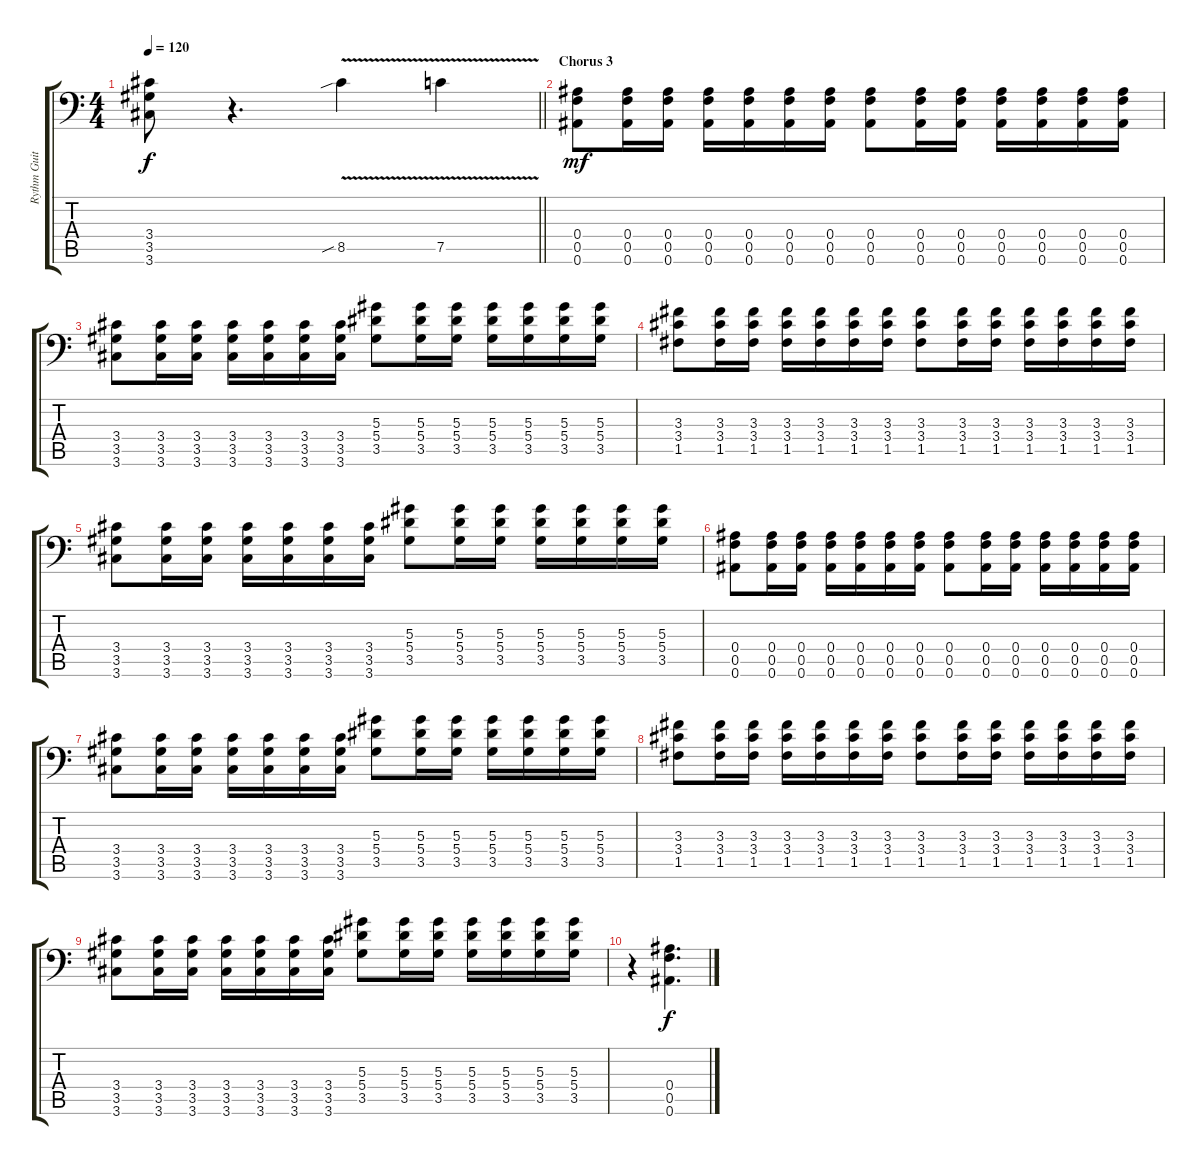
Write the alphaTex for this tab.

\track ("Rythm Guitar 1" "Rythm Guit") {instrument distortionguitar}
\staff {score tabs}
\tuning (C4 G3 Eb3 Bb2 F2 Bb1) {hide}
\ts (4 4)
\tempo 120
\clef f4
\barLineRight lightlight
\ks c
(3.4 3.5 3.6).8{dy f volume 13 instrument distortionguitar} r.4{d} 8.5{v sib}.4 7.5{v}.4 |
\section ("" "Chorus 3")
(0.4 0.5 0.6).8{dy mf beam merge} (0.4 0.5 0.6).16 (0.4 0.5 0.6).16 (0.4 0.5 0.6).16 (0.4 0.5 0.6).16 (0.4 0.5 0.6).16{beam merge} (0.4 0.5 0.6).16 (0.4 0.5 0.6).8{beam merge} (0.4 0.5 0.6).16 (0.4 0.5 0.6).16 (0.4 0.5 0.6).16 (0.4 0.5 0.6).16{beam merge} (0.4 0.5 0.6).16{beam merge} (0.4 0.5 0.6).16 |
(3.4 3.5 3.6).8 (3.4 3.5 3.6).16{beam merge} (3.4 3.5 3.6).16 (3.4 3.5 3.6).16 (3.4 3.5 3.6).16 (3.4 3.5 3.6).16{beam merge} (3.4 3.5 3.6).16 (5.3 5.4 3.5).8 (5.3 5.4 3.5).16 (5.3 5.4 3.5).16 (5.3 5.4 3.5).16 (5.3 5.4 3.5).16 (5.3 5.4 3.5).16{beam merge} (5.3 5.4 3.5).16 |
(3.3 3.4 1.5).8{beam merge} (3.3 3.4 1.5).16 (3.3 3.4 1.5).16 (3.3 3.4 1.5).16 (3.3 3.4 1.5).16{beam merge} (3.3 3.4 1.5).16{beam merge} (3.3 3.4 1.5).16 (3.3 3.4 1.5).8 (3.3 3.4 1.5).16 (3.3 3.4 1.5).16 (3.3 3.4 1.5).16 (3.3 3.4 1.5).16{beam merge} (3.3 3.4 1.5).16{beam merge} (3.3 3.4 1.5).16 |
(3.4 3.5 3.6).8 (3.4 3.5 3.6).16{beam merge} (3.4 3.5 3.6).16 (3.4 3.5 3.6).16 (3.4 3.5 3.6).16 (3.4 3.5 3.6).16{beam merge} (3.4 3.5 3.6).16 (5.3 5.4 3.5).8 (5.3 5.4 3.5).16 (5.3 5.4 3.5).16 (5.3 5.4 3.5).16 (5.3 5.4 3.5).16 (5.3 5.4 3.5).16 (5.3 5.4 3.5).16 |
(0.4 0.5 0.6).8{beam merge} (0.4 0.5 0.6).16 (0.4 0.5 0.6).16 (0.4 0.5 0.6).16 (0.4 0.5 0.6).16 (0.4 0.5 0.6).16{beam merge} (0.4 0.5 0.6).16 (0.4 0.5 0.6).8{beam merge} (0.4 0.5 0.6).16 (0.4 0.5 0.6).16 (0.4 0.5 0.6).16 (0.4 0.5 0.6).16{beam merge} (0.4 0.5 0.6).16{beam merge} (0.4 0.5 0.6).16 |
(3.4 3.5 3.6).8 (3.4 3.5 3.6).16{beam merge} (3.4 3.5 3.6).16 (3.4 3.5 3.6).16 (3.4 3.5 3.6).16 (3.4 3.5 3.6).16{beam merge} (3.4 3.5 3.6).16 (5.3 5.4 3.5).8 (5.3 5.4 3.5).16 (5.3 5.4 3.5).16 (5.3 5.4 3.5).16 (5.3 5.4 3.5).16 (5.3 5.4 3.5).16{beam merge} (5.3 5.4 3.5).16 |
(3.3 3.4 1.5).8{beam merge} (3.3 3.4 1.5).16 (3.3 3.4 1.5).16 (3.3 3.4 1.5).16 (3.3 3.4 1.5).16{beam merge} (3.3 3.4 1.5).16{beam merge} (3.3 3.4 1.5).16 (3.3 3.4 1.5).8 (3.3 3.4 1.5).16 (3.3 3.4 1.5).16 (3.3 3.4 1.5).16 (3.3 3.4 1.5).16{beam merge} (3.3 3.4 1.5).16{beam merge} (3.3 3.4 1.5).16 |
(3.4 3.5 3.6).8 (3.4 3.5 3.6).16{beam merge} (3.4 3.5 3.6).16 (3.4 3.5 3.6).16 (3.4 3.5 3.6).16 (3.4 3.5 3.6).16{beam merge} (3.4 3.5 3.6).16 (5.3 5.4 3.5).8 (5.3 5.4 3.5).16 (5.3 5.4 3.5).16 (5.3 5.4 3.5).16 (5.3 5.4 3.5).16 (5.3 5.4 3.5).16 (5.3 5.4 3.5).16 |
r.4{beam merge} (0.4 0.5 0.6).4{d dy f}
